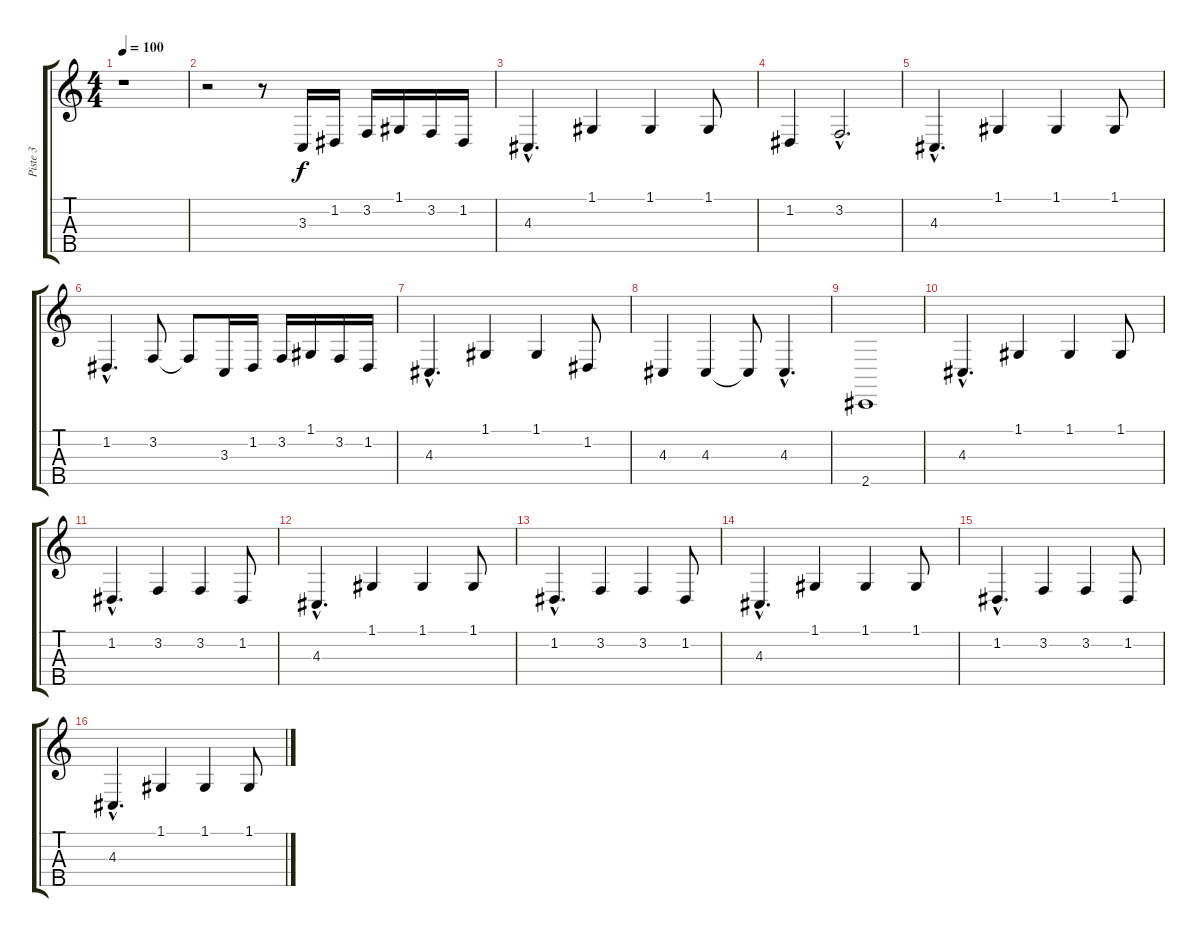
\track ("Piste 3" "Piste 3") {instrument electricpiano1}
\staff {score tabs}
\tuning (G3 D3 A2 E2 B1) {hide}
\ts (4 4)
\tempo 100
\clef g2
\ks c
r.1{dy f instrument electricpiano1} |
r.2 r.8 3.3.16 1.2.16 3.2.16 1.1.16 3.2.16 1.2.16 |
4.3{hac}.4{d} 1.1.4 1.1.4 1.1.8 |
1.2.4 3.2{hac}.2{d} |
4.3{hac}.4{d} 1.1.4 1.1.4 1.1.8 |
1.2{hac}.4{d} 3.2.8 3.2{t}.8 3.3.16 1.2.16 3.2.16 1.1.16 3.2.16 1.2.16 |
4.3{hac}.4{d} 1.1.4 1.1.4 1.2.8 |
4.3.4 4.3.4 4.3{t}.8 4.3{hac}.4{d} |
2.5.1 |
4.3{hac}.4{d} 1.1.4 1.1.4 1.1.8 |
1.2{hac}.4{d} 3.2.4 3.2.4 1.2.8 |
4.3{hac}.4{d} 1.1.4 1.1.4 1.1.8 |
1.2{hac}.4{d} 3.2.4 3.2.4 1.2.8 |
4.3{hac}.4{d} 1.1.4 1.1.4 1.1.8 |
1.2{hac}.4{d} 3.2.4 3.2.4 1.2.8 |
4.3{hac}.4{d} 1.1.4 1.1.4 1.1.8
